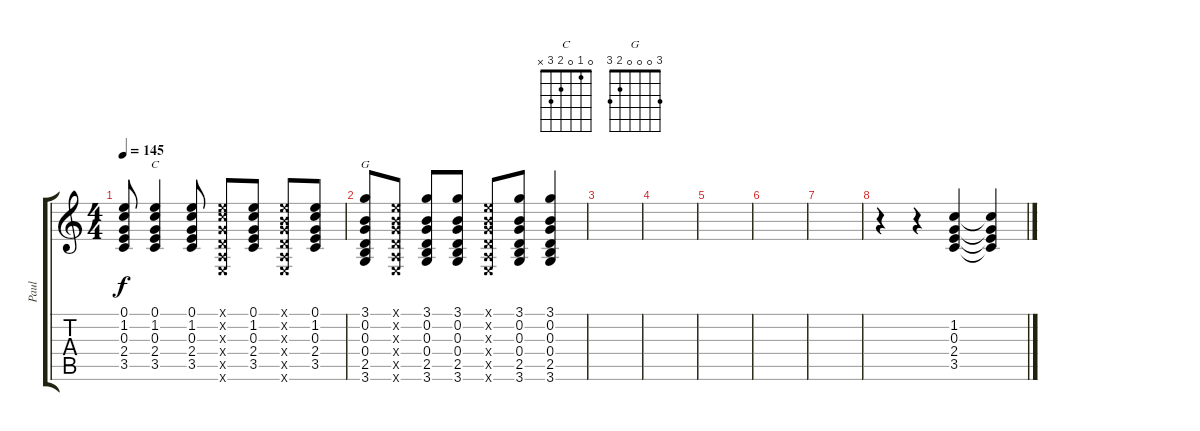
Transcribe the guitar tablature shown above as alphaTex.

\track ("Paul" "Paul") {instrument distortionguitar}
\staff {score tabs}
\tuning (E4 B3 G3 D3 A2 E2) {hide}
\chord ("C" 0 1 0 2 3 x)
\chord ("G" 3 0 0 0 2 3)
\ts (4 4)
\tempo 145
\clef g2
\ks c
(0.1 1.2 0.3 2.4 3.5).8{dy f} (0.1 1.2 0.3 2.4 3.5).4{ch "C"} (0.1 1.2 0.3 2.4 3.5).8 (0.1{x} 1.2{x} 0.3{x} 0.4{x} 0.5{x} 0.6{x}).8 (0.1 1.2 0.3 2.4 3.5).8 (0.1{x} 0.2{x} 0.3{x} 0.4{x} 0.5{x} 0.6{x}).8 (0.1 1.2 0.3 2.4 3.5).8 |
(3.1 0.2 0.3 0.4 2.5 3.6).8{ch "G"} (0.1{x} 0.2{x} 0.3{x} 0.4{x} 0.5{x} 0.6{x}).8 (3.1 0.2 0.3 0.4 2.5 3.6).8 (3.1 0.2 0.3 0.4 2.5 3.6).8 (0.1{x} 0.2{x} 0.3{x} 0.4{x} 0.5{x} 0.6{x}).8 (3.1 0.2 0.3 0.4 2.5 3.6).8 (3.1 0.2 0.3 0.4 2.5 3.6).4 |
|
|
|
|
|
r.4 r.4 (1.2 0.3 2.4 3.5).4 (1.2{t} 0.3{t} 2.4{t} 3.5{t}).4
